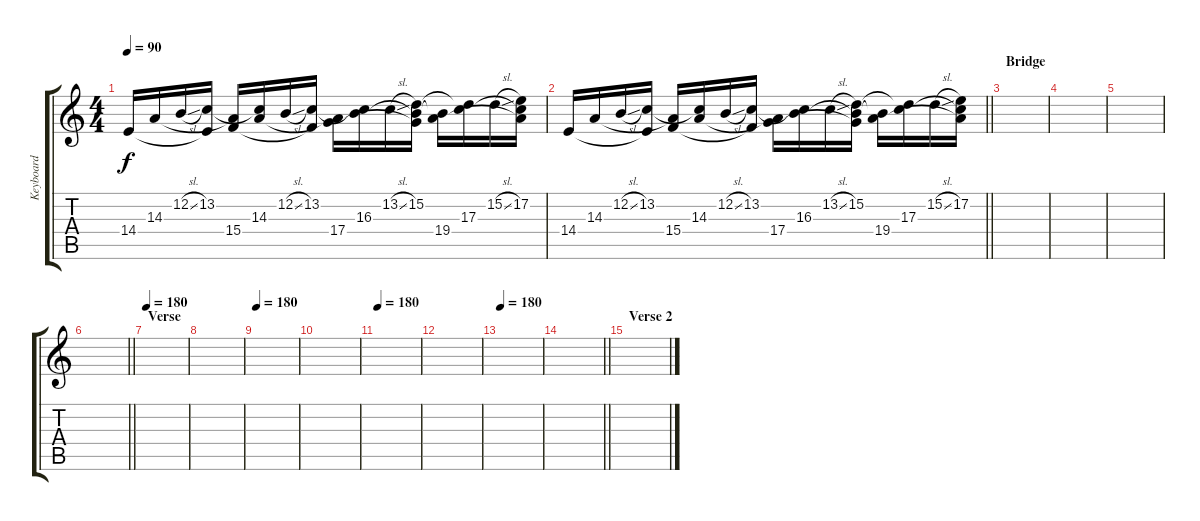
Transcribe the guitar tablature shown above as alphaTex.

\track ("Keyboard" "Keyboard") {instrument harpsichord}
\staff {score tabs}
\tuning (E4 B3 G3 D3 A2 E2) {hide}
\ts (4 4)
\tempo 90
\clef g2
\ks c
14.4.16{dy f} 14.3.16 12.2{sl}.16 (13.2 14.4{t}).16 (14.3{t} 15.4).16 (13.2{t} 14.3).16 12.2{sl}.16 (13.2 15.4{t}).16 (14.3{t} 17.4).16 (13.2{t} 16.3).16 13.2{sl}.16 (15.2 16.3{t} 17.4{t}).16 (16.3{t} 19.4).16 (15.2{t} 17.3).16 15.2{sl}.16 (17.2 17.3{t} 19.4{t}).16 |
\barLineRight lightlight
14.4.16 14.3.16 12.2{sl}.16 (13.2 14.4{t}).16 (14.3{t} 15.4).16 (13.2{t} 14.3).16 12.2{sl}.16 (13.2 15.4{t}).16 (14.3{t} 17.4).16 (13.2{t} 16.3).16 13.2{sl}.16 (15.2 16.3{t} 17.4{t}).16 (16.3{t} 19.4).16 (15.2{t} 17.3).16 15.2{sl}.16 (17.2 17.3{t} 19.4{t}).16 |
\section ("" "Bridge")
|
|
|
\barLineRight lightlight
|
\section ("" "Verse")
\tempo 180
|
|
\tempo 180
|
|
\tempo 180
|
|
\tempo 180
|
\barLineRight lightlight
|
\section ("" "Verse 2")
